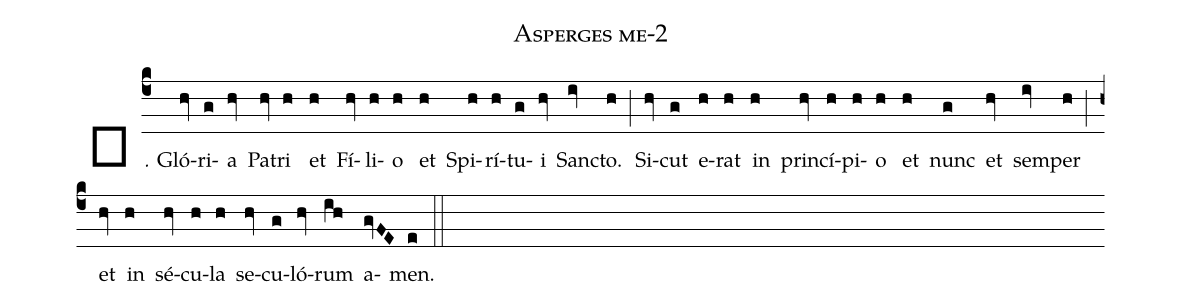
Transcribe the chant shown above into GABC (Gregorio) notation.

name: Asperges me-2;
%%
(c4) <i>℣.</i> Gló(hv)ri(g)a(hv) Pa(hv)tri(h) et(h) Fí(hv)li(h)o(h) et(h) Spi(h)rí(h)tu(g)i(hv) Sanc(iv)to.(h) (;)
Si(hv)cut(g) e(h)rat(h) in(h) prin(hv)cí(h)pi(h)o(h) et(h) nunc(g) et(hv) sem(iv)per(h) (;)
et(hv) in(h) sé(hv)cu(h)la(h) se(hv)cu(g)ló(hv)rum(ih) a(gvFE)men.(e) (::)
